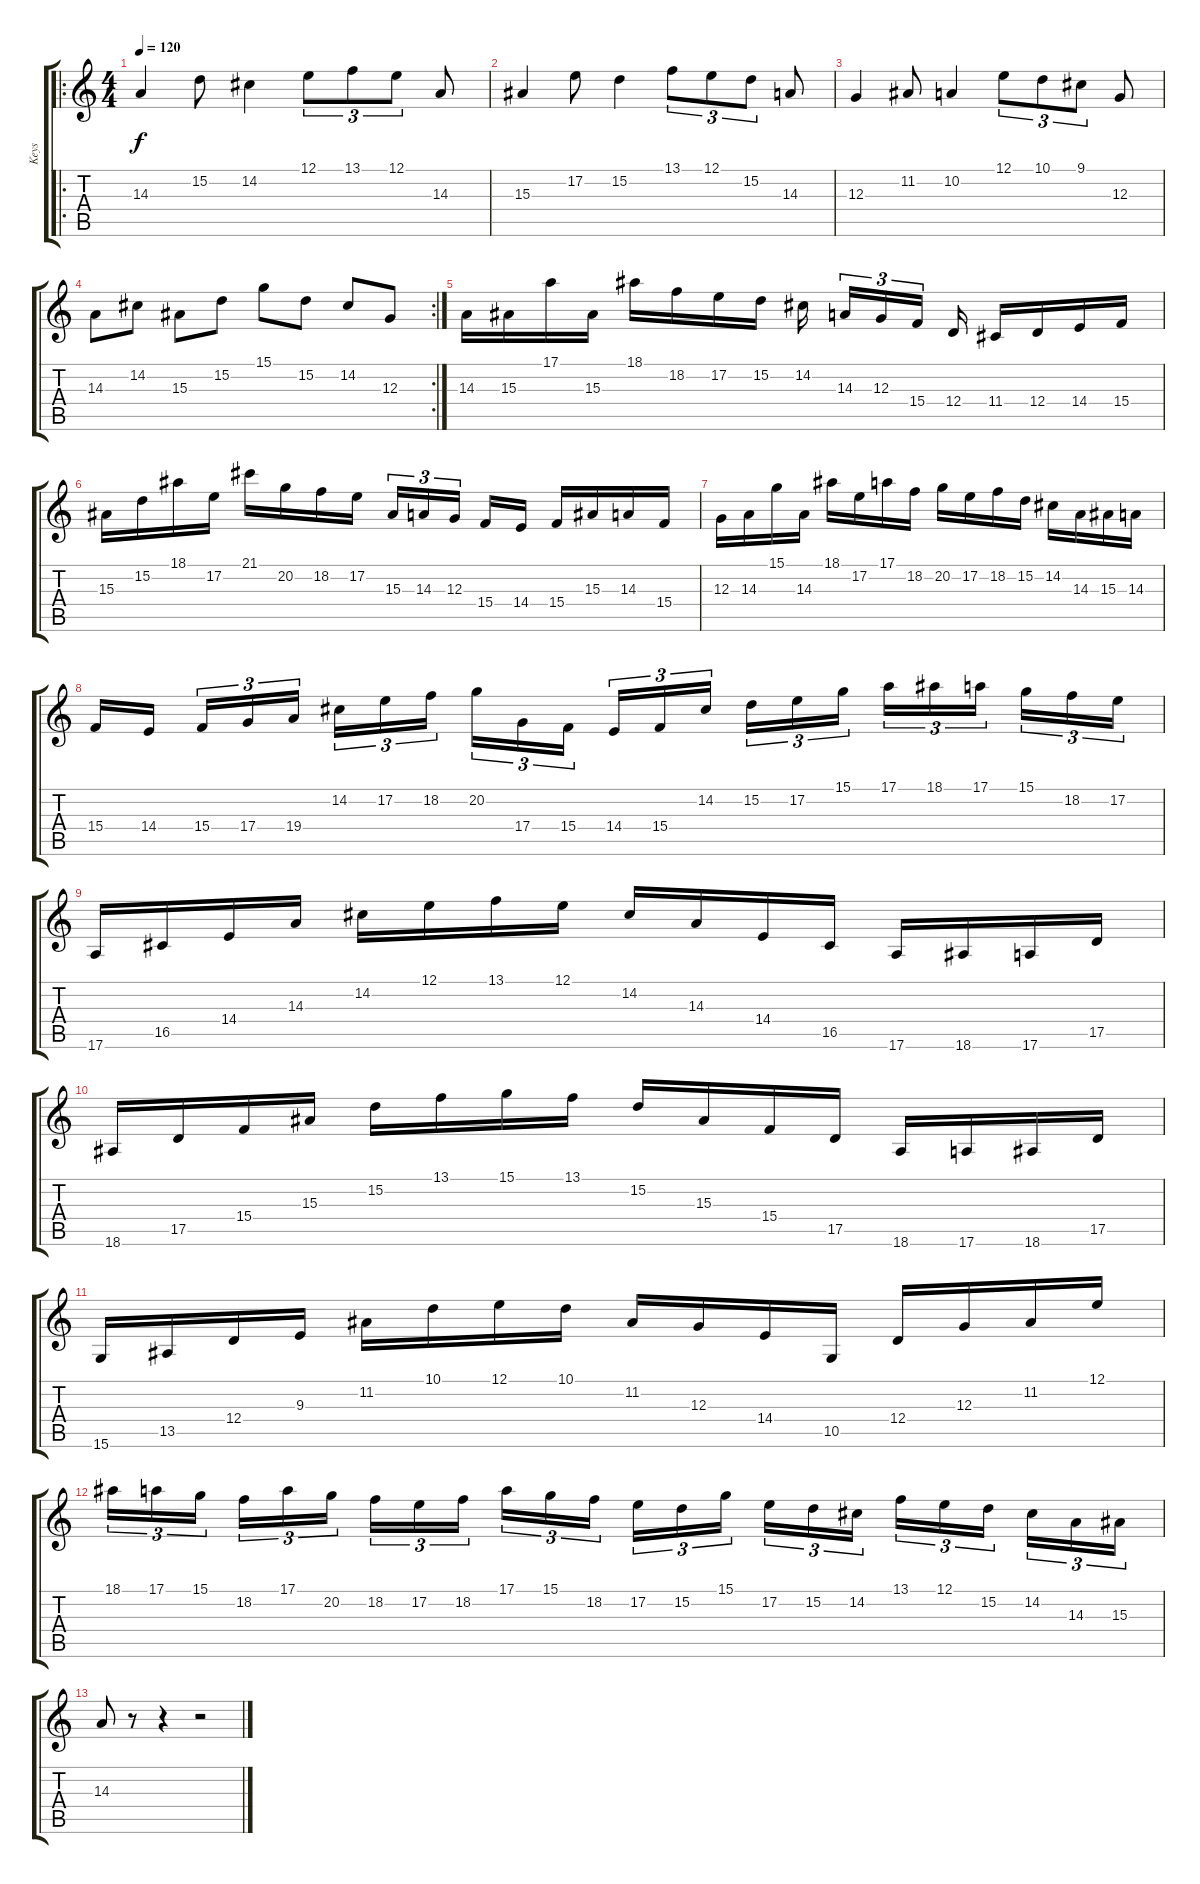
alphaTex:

\track ("Keys" "Keys") {instrument accordion}
\staff {score tabs}
\tuning (E4 B3 G3 D3 A2 E2) {hide}
\ro
\ts (4 4)
\tempo 120
\clef g2
\ks c
14.3.4{dy f} 15.2.8 14.2.4 12.1.8{tu (3 2)} 13.1.8{tu (3 2)} 12.1.8{tu (3 2)} 14.3.8 |
15.3.4 17.2.8 15.2.4 13.1.8{tu (3 2)} 12.1.8{tu (3 2)} 15.2.8{tu (3 2)} 14.3.8 |
12.3.4 11.2.8 10.2.4 12.1.8{tu (3 2)} 10.1.8{tu (3 2)} 9.1.8{tu (3 2)} 12.3.8 |
\rc 2
14.3.8 14.2.8 15.3.8 15.2.8 15.1.8 15.2.8 14.2.8 12.3.8 |
14.3.16 15.3.16 17.1.16 15.3.16 18.1.16 18.2.16 17.2.16 15.2.16 14.2.16 14.3.16{tu (3 2)} 12.3.16{tu (3 2)} 15.4.16{tu (3 2)} 12.4.16 11.4.16 12.4.16 14.4.16 15.4.16 |
15.3.16 15.2.16 18.1.16 17.2.16 21.1.16 20.2.16 18.2.16 17.2.16 15.3.16{tu (3 2)} 14.3.16{tu (3 2)} 12.3.16{tu (3 2)} 15.4.16 14.4.16 15.4.16 15.3.16 14.3.16 15.4.16 |
12.3.16 14.3.16 15.1.16 14.3.16 18.1.16 17.2.16 17.1.16 18.2.16 20.2.16 17.2.16 18.2.16 15.2.16 14.2.16 14.3.16 15.3.16 14.3.16 |
15.4.16 14.4.16 15.4.16{tu (3 2)} 17.4.16{tu (3 2)} 19.4.16{tu (3 2)} 14.2.16{tu (3 2)} 17.2.16{tu (3 2)} 18.2.16{tu (3 2)} 20.2.16{tu (3 2)} 17.4.16{tu (3 2)} 15.4.16{tu (3 2)} 14.4.16{tu (3 2)} 15.4.16{tu (3 2)} 14.2.16{tu (3 2)} 15.2.16{tu (3 2)} 17.2.16{tu (3 2)} 15.1.16{tu (3 2)} 17.1.16{tu (3 2)} 18.1.16{tu (3 2)} 17.1.16{tu (3 2)} 15.1.16{tu (3 2)} 18.2.16{tu (3 2)} 17.2.16{tu (3 2)} |
17.6.16 16.5.16 14.4.16 14.3.16 14.2.16 12.1.16 13.1.16 12.1.16 14.2.16 14.3.16 14.4.16 16.5.16 17.6.16 18.6.16 17.6.16 17.5.16 |
18.6.16 17.5.16 15.4.16 15.3.16 15.2.16 13.1.16 15.1.16 13.1.16 15.2.16 15.3.16 15.4.16 17.5.16 18.6.16 17.6.16 18.6.16 17.5.16 |
15.6.16 13.5.16 12.4.16 9.3.16 11.2.16 10.1.16 12.1.16 10.1.16 11.2.16 12.3.16 14.4.16 10.5.16 12.4.16 12.3.16 11.2.16 12.1.16 |
18.1.16{tu (3 2)} 17.1.16{tu (3 2)} 15.1.16{tu (3 2)} 18.2.16{tu (3 2)} 17.1.16{tu (3 2)} 20.2.16{tu (3 2)} 18.2.16{tu (3 2)} 17.2.16{tu (3 2)} 18.2.16{tu (3 2)} 17.1.16{tu (3 2)} 15.1.16{tu (3 2)} 18.2.16{tu (3 2)} 17.2.16{tu (3 2)} 15.2.16{tu (3 2)} 15.1.16{tu (3 2)} 17.2.16{tu (3 2)} 15.2.16{tu (3 2)} 14.2.16{tu (3 2)} 13.1.16{tu (3 2)} 12.1.16{tu (3 2)} 15.2.16{tu (3 2)} 14.2.16{tu (3 2)} 14.3.16{tu (3 2)} 15.3.16{tu (3 2)} |
14.3.8 r.8 r.4 r.2
